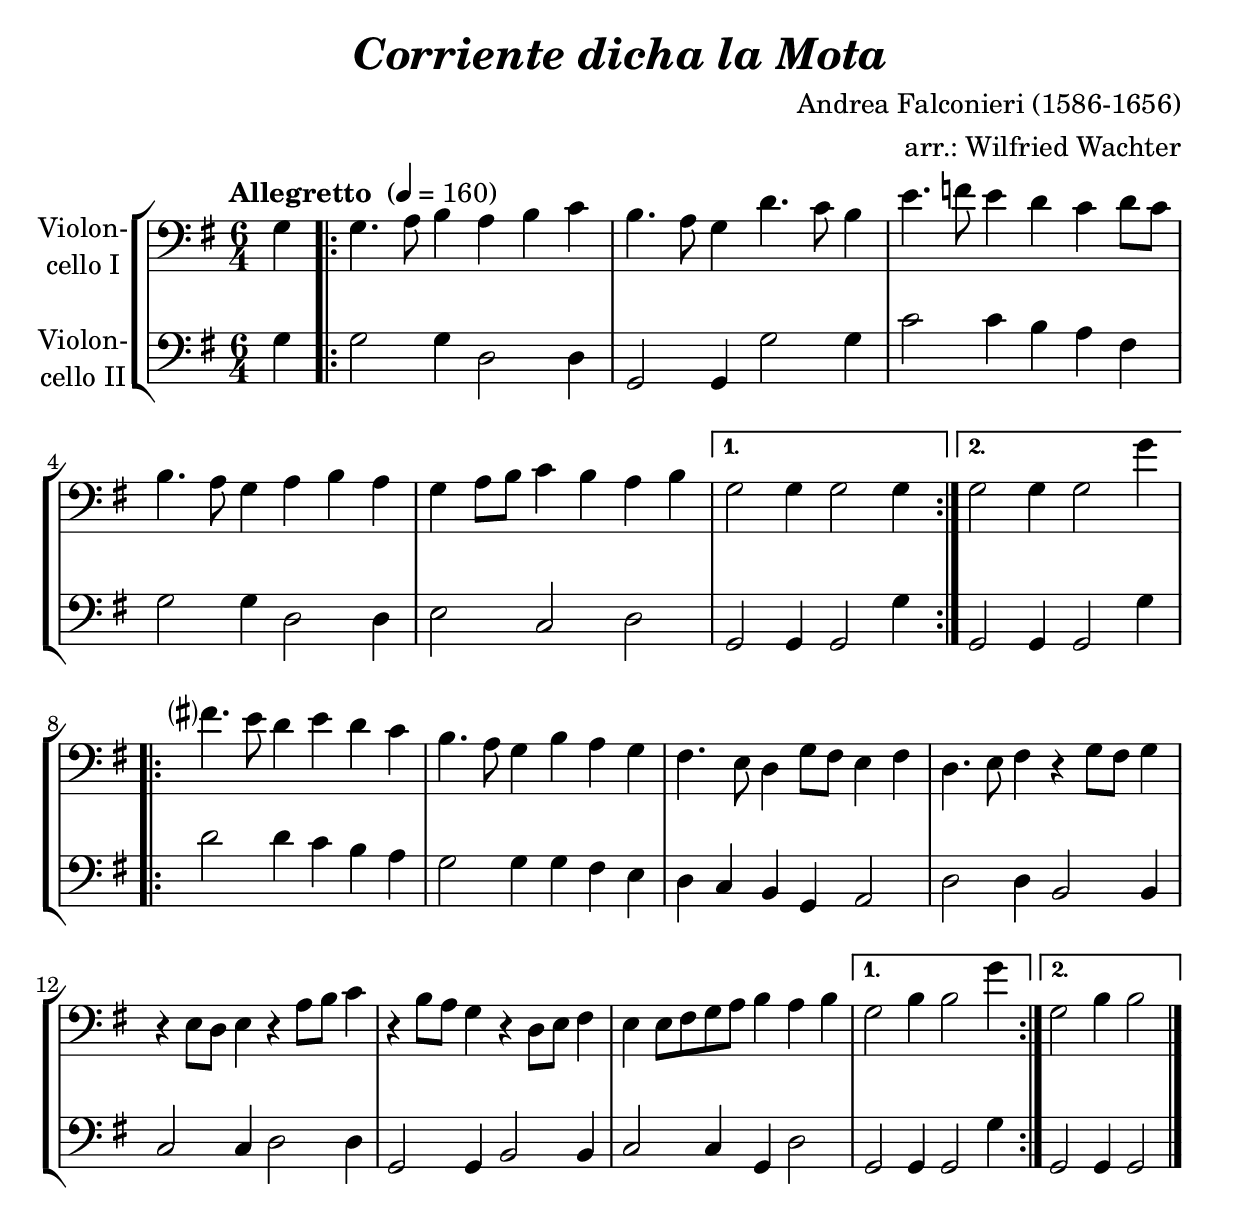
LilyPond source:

\version "2.18.2"
\include "deutsch.ly"
  
#(set-global-staff-size 24)

\header {
  title     = \markup \bold \italic "Corriente dicha la Mota"
  composer  = "Andrea Falconieri (1586-1656)"
  arranger  = "arr.: Wilfried Wachter"
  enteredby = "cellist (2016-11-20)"
%  piece     = ""
}

voiceconsts = {
  \key g \major
  \time 6/4
  \clef "bass"
  \numericTimeSignature
  \compressFullBarRests
  % Set default beaming for all staves
%  \set Timing.beamExceptions = #'()
%  \set Timing.baseMoment     = #(ly:make-moment 1 4)
%  \set Timing.beatStructure  = #'(1 1 1 1)
  \tempo "Allegretto " 4=160
}

%minstr = "harpsichord"
mist = "string ensemble 1"
%minstr = "accordion"
miba = "bassoon"
%milo = "drawbar organ"
milo = "harpsichord"

va = \relative c' {
  \voiceconsts

  \partial 4 g4
  \repeat volta 2 {
    g4. a8 h4 a h c
    h4. a8 g4 d'4. c8 h4
    e4. f8 e4 d c d8 c

    h4. a8 g4 a h a
    g a8 h c4 h a h
  }
  \alternative {
    { g2 g4 g2 g4 }
    { g2 g4 g2 g'4 }
  }
  
  \repeat volta 2 {
    fis?4. e8 d4 e d c

    h4. a8 g4 h a g
    fis4. e8 d4 g8 fis e4 fis
    d4. e8 fis4 r g8 fis g4
    r e8 d e4 r a8 h c4

    r h8 a g4 r d8 e fis4
    e e8 fis g a h4 a h
  }
  \alternative {
    { g2 h4 h2 g'4 }
    { g,2 h4 h2 }
  } \bar "|."
}

vb = \relative c' {
  \voiceconsts

  \partial 4 g4
  \repeat volta 2 {
    g2 g4 d2 d4
    g,2 g4 g'2 g4
    c2 c4 h a fis

    g2 g4 d2 d4
    e2 c d
  }
  \alternative {
    { g, g4 g2 g'4 }
    { g,2 g4 g2 g'4 }
  }
  
  \repeat volta 2 {
    d'2 d4 c h a

    g2 g4 g fis e
    d c h g a2
    d d4 h2 h4
    c2 c4 d2 d4

    g,2 g4 h2 h4
    c2 c4
    g d'2
  }
  \alternative {
    { g,2 g4 g2 g'4 }
    { g,2 g4 g2 }
  }
}


music = \new StaffGroup <<
      \new Staff {
	\set Staff.midiInstrument = \mist
	\set Staff.instrumentName = \markup \center-column { "Violon-" "cello I" }
	\transpose g g { \va }
      }

      \new Staff {
	\set Staff.midiInstrument = \miba
	\set Staff.instrumentName = \markup \center-column { "Violon-" "cello II" }
	\transpose g g { \vb }
      }
>>

\book {
  \score {
    \music
    \layout {}
  }

  \score {
    \unfoldRepeats \music

    \midi {
      \context {
        \Score
      }
    }
  }
}
